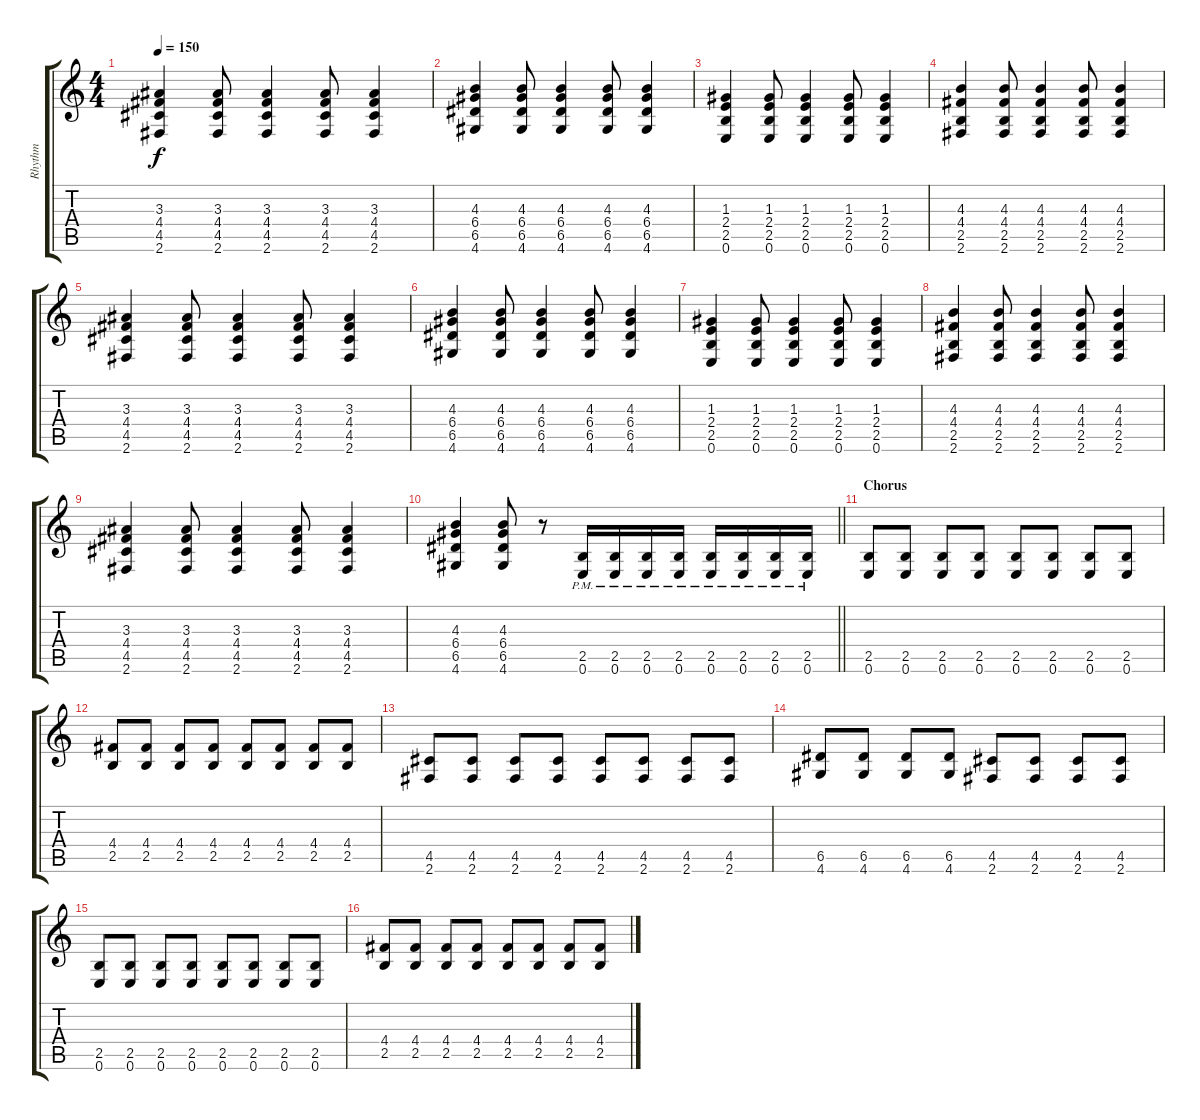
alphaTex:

\track ("Rhythm" "Rhythm") {instrument distortionguitar}
\staff {score tabs}
\tuning (E4 B3 G3 D3 A2 E2) {hide}
\ts (4 4)
\tempo 150
\clef g2
\ks c
(3.3 4.4 4.5 2.6).4{dy f} (3.3 4.4 4.5 2.6).8 (3.3 4.4 4.5 2.6).4 (3.3 4.4 4.5 2.6).8 (3.3 4.4 4.5 2.6).4 |
(4.3 6.4 6.5 4.6).4 (4.3 6.4 6.5 4.6).8 (4.3 6.4 6.5 4.6).4 (4.3 6.4 6.5 4.6).8 (4.3 6.4 6.5 4.6).4 |
(1.3 2.4 2.5 0.6).4 (1.3 2.4 2.5 0.6).8 (1.3 2.4 2.5 0.6).4 (1.3 2.4 2.5 0.6).8 (1.3 2.4 2.5 0.6).4 |
(4.3 4.4 2.5 2.6).4 (4.3 4.4 2.5 2.6).8 (4.3 4.4 2.5 2.6).4 (4.3 4.4 2.5 2.6).8 (4.3 4.4 2.5 2.6).4 |
(3.3 4.4 4.5 2.6).4 (3.3 4.4 4.5 2.6).8 (3.3 4.4 4.5 2.6).4 (3.3 4.4 4.5 2.6).8 (3.3 4.4 4.5 2.6).4 |
(4.3 6.4 6.5 4.6).4 (4.3 6.4 6.5 4.6).8 (4.3 6.4 6.5 4.6).4 (4.3 6.4 6.5 4.6).8 (4.3 6.4 6.5 4.6).4 |
(1.3 2.4 2.5 0.6).4 (1.3 2.4 2.5 0.6).8 (1.3 2.4 2.5 0.6).4 (1.3 2.4 2.5 0.6).8 (1.3 2.4 2.5 0.6).4 |
(4.3 4.4 2.5 2.6).4 (4.3 4.4 2.5 2.6).8 (4.3 4.4 2.5 2.6).4 (4.3 4.4 2.5 2.6).8 (4.3 4.4 2.5 2.6).4 |
(3.3 4.4 4.5 2.6).4 (3.3 4.4 4.5 2.6).8 (3.3 4.4 4.5 2.6).4 (3.3 4.4 4.5 2.6).8 (3.3 4.4 4.5 2.6).4 |
\barLineRight lightlight
(4.3 6.4 6.5 4.6).4 (4.3 6.4 6.5 4.6).8 r.8 (2.5{pm} 0.6{pm}).16{instrument distortionguitar} (2.5{pm} 0.6{pm}).16 (2.5{pm} 0.6{pm}).16 (2.5{pm} 0.6{pm}).16 (2.5{pm} 0.6{pm}).16 (2.5{pm} 0.6{pm}).16 (2.5{pm} 0.6{pm}).16 (2.5{pm} 0.6{pm}).16 |
\section ("" "Chorus")
(2.5 0.6).8 (2.5 0.6).8 (2.5 0.6).8 (2.5 0.6).8 (2.5 0.6).8 (2.5 0.6).8 (2.5 0.6).8 (2.5 0.6).8 |
(4.4 2.5).8 (4.4 2.5).8 (4.4 2.5).8 (4.4 2.5).8 (4.4 2.5).8 (4.4 2.5).8 (4.4 2.5).8 (4.4 2.5).8 |
(4.5 2.6).8 (4.5 2.6).8 (4.5 2.6).8 (4.5 2.6).8 (4.5 2.6).8 (4.5 2.6).8 (4.5 2.6).8 (4.5 2.6).8 |
(6.5 4.6).8 (6.5 4.6).8 (6.5 4.6).8 (6.5 4.6).8 (4.5 2.6).8 (4.5 2.6).8 (4.5 2.6).8 (4.5 2.6).8 |
(2.5 0.6).8 (2.5 0.6).8 (2.5 0.6).8 (2.5 0.6).8 (2.5 0.6).8 (2.5 0.6).8 (2.5 0.6).8 (2.5 0.6).8 |
(4.4 2.5).8 (4.4 2.5).8 (4.4 2.5).8 (4.4 2.5).8 (4.4 2.5).8 (4.4 2.5).8 (4.4 2.5).8 (4.4 2.5).8
